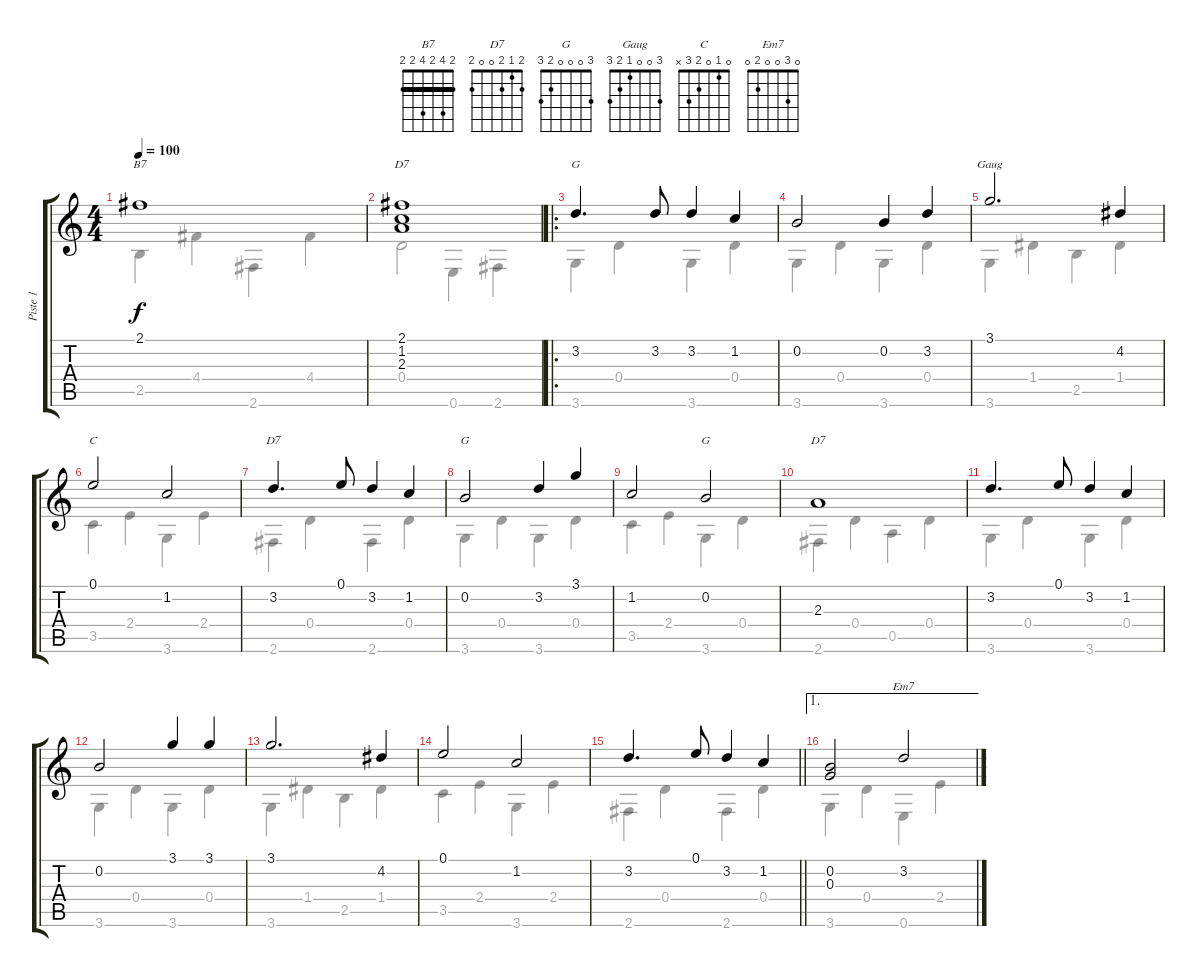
\track ("Piste 1" "Piste 1") {instrument acousticguitarnylon}
\staff {score tabs}
\tuning (E4 B3 G3 D3 A2 E2) {hide}
\chord ("B7" 2 4 2 4 2 2) {barre 2}
\chord ("D7" 2 1 2 0 x x)
\chord ("G" 3 3 0 0 2 3) {barre 3}
\chord ("Gaug" 3 0 0 1 2 3)
\chord ("C" 0 1 0 2 3 x)
\chord ("D7" x 3 x x x 2)
\chord ("G" 3 3 0 0 2 3)
\chord ("G" 3 0 0 0 2 3)
\chord ("D7" 2 1 2 0 0 2)
\chord ("Em7" 0 3 0 0 2 0)
\voice
\ts (4 4)
\tempo 100
\clef g2
\ks c
2.1.1{ch "B7" dy f} |
(2.1 1.2 2.3).1{ch "D7"} |
\ro
3.2.4{d ch "G"} 3.2.8 3.2.4 1.2.4 |
0.2.2 0.2.4 3.2.4 |
3.1.2{d ch "Gaug"} 4.2.4 |
0.1.2{ch "C"} 1.2.2 |
3.2.4{d ch "D7"} 0.1.8 3.2.4 1.2.4 |
0.2.2{ch "G"} 3.2.4 3.1.4 |
1.2.2 0.2.2{ch "G"} |
2.3.1{ch "D7"} |
3.2.4{d} 0.1.8 3.2.4 1.2.4 |
0.2.2 3.1.4 3.1.4 |
3.1.2{d} 4.2.4 |
0.1.2 1.2.2 |
\barLineRight lightlight
3.2.4{d} 0.1.8 3.2.4 1.2.4 |
\ae 1
(0.2 0.3).2 3.2.2{ch "Em7"}
\voice
\clef g2
\ottava regular
\simile none
\ks c
2.5.4{dy f} 4.4.4 2.6.4 4.4.4 |
0.4.2 0.6.4 2.6.4 |
3.6.4 0.4.4 3.6.4 0.4.4 |
3.6.4 0.4.4 3.6.4 0.4.4 |
3.6.4 1.4.4 2.5.4 1.4.4 |
3.5.4 2.4.4 3.6.4 2.4.4 |
2.6.4 0.4.4 2.6.4 0.4.4 |
3.6.4 0.4.4 3.6.4 0.4.4 |
3.5.4 2.4.4 3.6.4 0.4.4 |
2.6.4 0.4.4 0.5.4 0.4.4 |
3.6.4 0.4.4 3.6.4 0.4.4 |
3.6.4 0.4.4 3.6.4 0.4.4 |
3.6.4 1.4.4 2.5.4 1.4.4 |
3.5.4 2.4.4 3.6.4 2.4.4 |
\barLineRight lightlight
2.6.4 0.4.4 2.6.4 0.4.4 |
3.6.4 0.4.4 0.6.4 2.4.4
